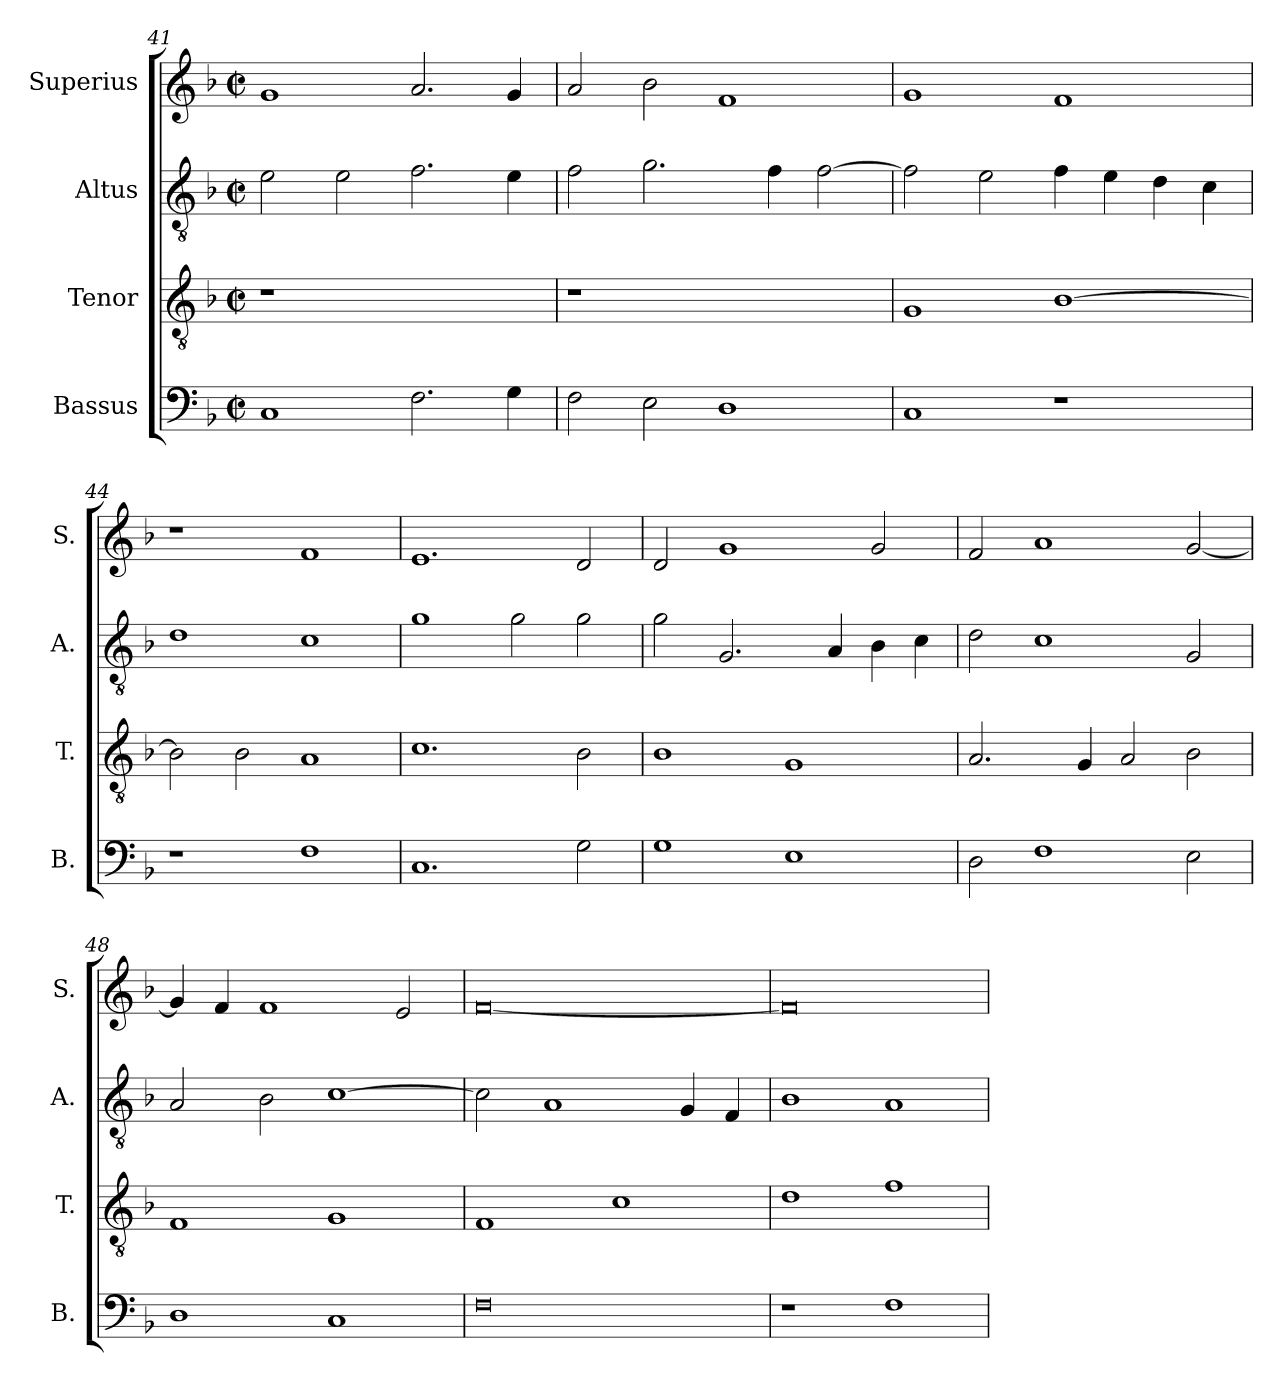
**kern	**kern	**kern	**kern
*part4	*part3	*part2	*part1
*staff4	*staff3	*staff2	*staff1
*I"Bassus	*I"Tenor	*I"Altus	*I"Superius
*I'B.	*I'T.	*I'A.	*I'S.
*clefF4	*clefGv2	*clefGv2	*clefG2
*	*ITrd7c12	*ITrd7c12	*
*k[b-]	*k[b-]	*k[b-]	*k[b-]
*F:	*F:	*F:	*F:
*M2/2	*M2/2	*M2/2	*M2/2
*met(c|)	*met(c|)	*met(c|)	*met(c|)
=41	=41	=41	=41
!	!LO:N:vis=1	!	!
1Ci	1r	2Ei\	1gi
.	.	2Ei\	.
2.Fi\	1ryy	2.Fi\	2.ai/
4Gi\	.	4Ei\	4gi/
=42	=42	=42	=42
!	!LO:N:vis=1	!	!
2Fi\	1r	2Fi\	2ai/
2Ei\	.	2.Gi\	2b-i\
1Di	1ryy	.	1fi
.	.	4Fi\	.
.	.	[>2Fi\	.
=43	=43	=43	=43
1Ci	1GGi	2Fi\]	1gi
.	.	2Ei\	.
1r	[>1BB-i	4Fi\	1fi
.	.	4Ei\	.
.	.	4Di\	.
.	.	4Ci\	.
=44	=44	=44	=44
1r	2BB-i\]	1Di	1r
.	2BB-i\	.	.
1Fi	1AAi	1Ci	1fi
!!LO:LB:g=z
=45	=45	=45	=45
1.Ci	1.Ci	1Gi	1.ei
.	.	2Gi\	.
2Gi\	2BB-i\	2Gi\	2di/
=46	=46	=46	=46
1Gi	1BB-i	2Gi\	2di/
.	.	2.GGi/	1gi
1Ei	1GGi	.	.
.	.	4AAi/	.
.	.	4BB-i\	2gi/
.	.	4Ci\	.
=47	=47	=47	=47
2Di\	2.AAi/	2Di\	2fi/
1Fi	.	1Ci	1ai
.	4GGi/	.	.
.	2AAi/	.	.
2Ei\	2BB-i\	2GGi/	[<2gi/
=48	=48	=48	=48
1Di	1FFi	2AAi/	4gi/]
.	.	.	4fi/
.	.	2BB-i\	1fi
1Ci	1GGi	[>1Ci	.
.	.	.	2ei/
=49	=49	=49	=49
0Fi	1FFi	2Ci\]	[<0fi
.	.	1AAi	.
.	1Ci	.	.
.	.	4GGi/	.
.	.	4FFi/	.
!!LO:PB:g=z
=50	=50	=50	=50
1r	1Di	1BB-i	0fi]
1Fi	1Fi	1AAi	.
=	=	=	=
*-	*-	*-	*-
